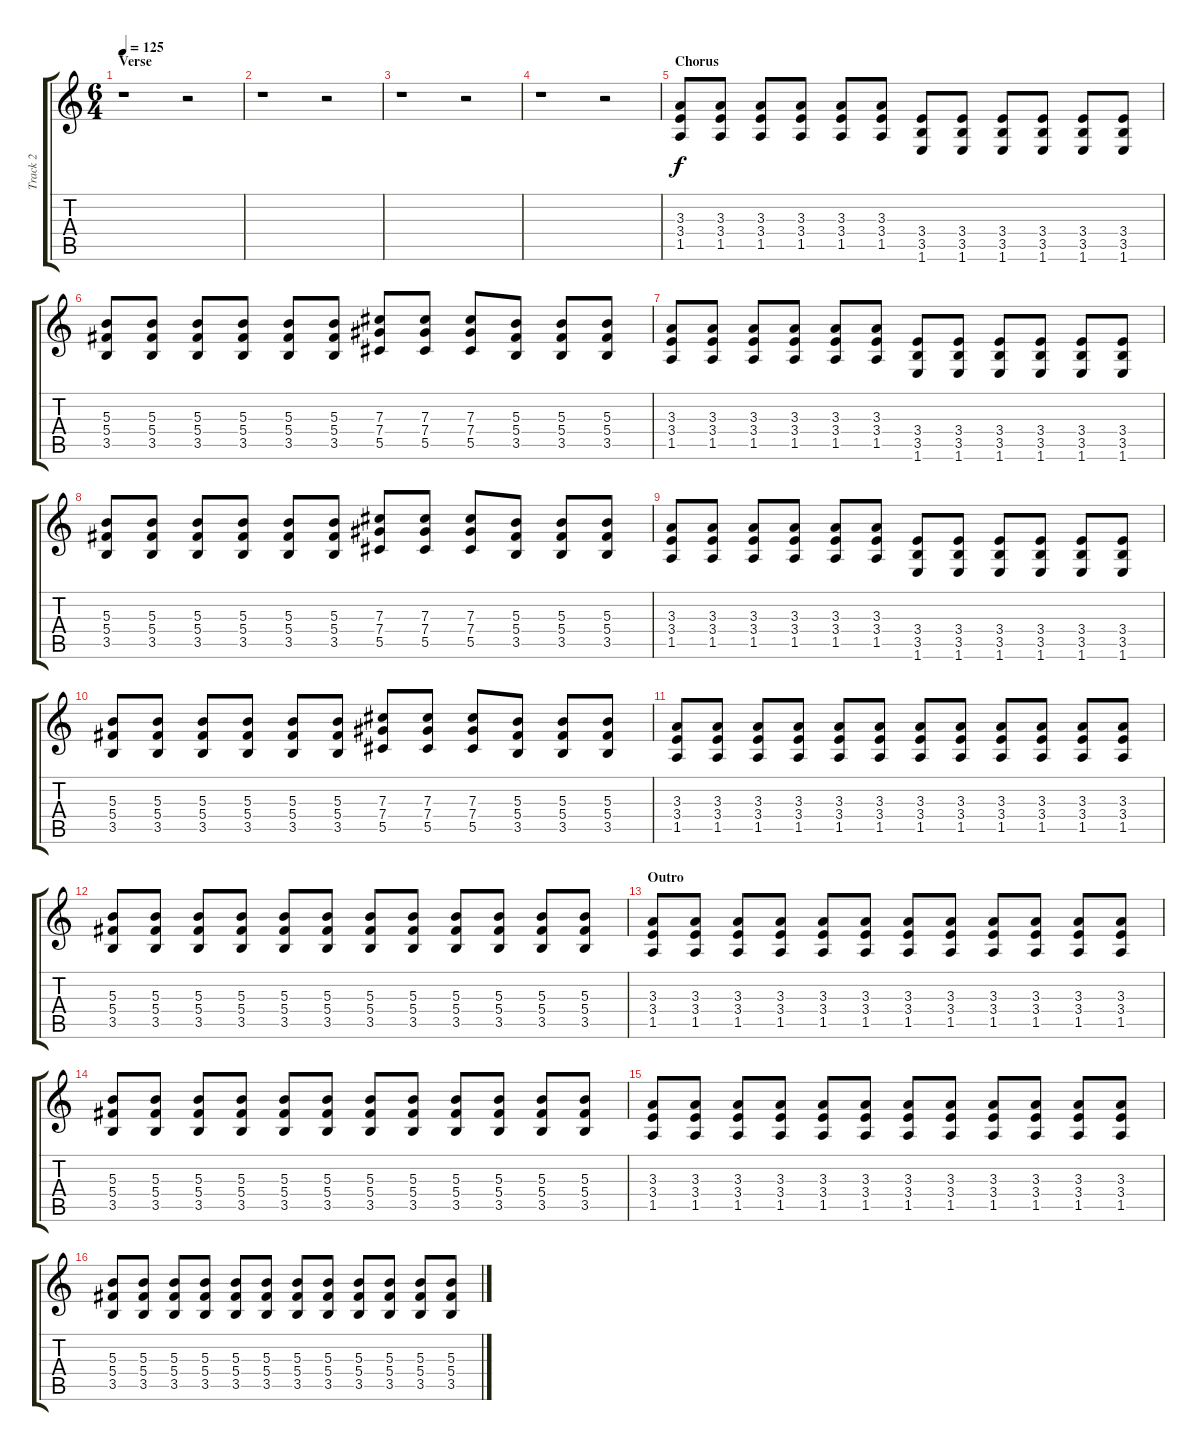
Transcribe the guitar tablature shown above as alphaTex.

\track ("Track 2" "Track 2") {instrument distortionguitar}
\staff {score tabs}
\tuning (Eb4 Bb3 Gb3 Db3 Ab2 Eb2) {hide}
\ts (6 4)
\section ("" "Verse")
\tempo 125
\clef g2
\ks c
r.1{dy f} r.2 |
r.1 r.2 |
r.1 r.2 |
r.1 r.2 |
\section ("" "Chorus")
(3.3 3.4 1.5).8{volume 13} (3.3 3.4 1.5).8 (3.3 3.4 1.5).8 (3.3 3.4 1.5).8 (3.3 3.4 1.5).8 (3.3 3.4 1.5).8 (3.4 3.5 1.6).8 (3.4 3.5 1.6).8 (3.4 3.5 1.6).8 (3.4 3.5 1.6).8 (3.4 3.5 1.6).8 (3.4 3.5 1.6).8 |
(5.3 5.4 3.5).8 (5.3 5.4 3.5).8 (5.3 5.4 3.5).8 (5.3 5.4 3.5).8 (5.3 5.4 3.5).8 (5.3 5.4 3.5).8 (7.3 7.4 5.5).8 (7.3 7.4 5.5).8 (7.3 7.4 5.5).8 (5.3 5.4 3.5).8 (5.3 5.4 3.5).8 (5.3 5.4 3.5).8 |
(3.3 3.4 1.5).8 (3.3 3.4 1.5).8 (3.3 3.4 1.5).8 (3.3 3.4 1.5).8 (3.3 3.4 1.5).8 (3.3 3.4 1.5).8 (3.4 3.5 1.6).8 (3.4 3.5 1.6).8 (3.4 3.5 1.6).8 (3.4 3.5 1.6).8 (3.4 3.5 1.6).8 (3.4 3.5 1.6).8 |
(5.3 5.4 3.5).8 (5.3 5.4 3.5).8 (5.3 5.4 3.5).8 (5.3 5.4 3.5).8 (5.3 5.4 3.5).8 (5.3 5.4 3.5).8 (7.3 7.4 5.5).8 (7.3 7.4 5.5).8 (7.3 7.4 5.5).8 (5.3 5.4 3.5).8 (5.3 5.4 3.5).8 (5.3 5.4 3.5).8 |
(3.3 3.4 1.5).8 (3.3 3.4 1.5).8 (3.3 3.4 1.5).8 (3.3 3.4 1.5).8 (3.3 3.4 1.5).8 (3.3 3.4 1.5).8 (3.4 3.5 1.6).8 (3.4 3.5 1.6).8 (3.4 3.5 1.6).8 (3.4 3.5 1.6).8 (3.4 3.5 1.6).8 (3.4 3.5 1.6).8 |
(5.3 5.4 3.5).8 (5.3 5.4 3.5).8 (5.3 5.4 3.5).8 (5.3 5.4 3.5).8 (5.3 5.4 3.5).8 (5.3 5.4 3.5).8 (7.3 7.4 5.5).8 (7.3 7.4 5.5).8 (7.3 7.4 5.5).8 (5.3 5.4 3.5).8 (5.3 5.4 3.5).8 (5.3 5.4 3.5).8 |
(3.3 3.4 1.5).8 (3.3 3.4 1.5).8 (3.3 3.4 1.5).8 (3.3 3.4 1.5).8 (3.3 3.4 1.5).8 (3.3 3.4 1.5).8 (3.3 3.4 1.5).8 (3.3 3.4 1.5).8 (3.3 3.4 1.5).8 (3.3 3.4 1.5).8 (3.3 3.4 1.5).8 (3.3 3.4 1.5).8 |
(5.3 5.4 3.5).8 (5.3 5.4 3.5).8 (5.3 5.4 3.5).8 (5.3 5.4 3.5).8 (5.3 5.4 3.5).8 (5.3 5.4 3.5).8 (5.3 5.4 3.5).8 (5.3 5.4 3.5).8 (5.3 5.4 3.5).8 (5.3 5.4 3.5).8 (5.3 5.4 3.5).8 (5.3 5.4 3.5).8 |
\section ("" "Outro")
(3.3 3.4 1.5).8 (3.3 3.4 1.5).8 (3.3 3.4 1.5).8 (3.3 3.4 1.5).8 (3.3 3.4 1.5).8 (3.3 3.4 1.5).8 (3.3 3.4 1.5).8 (3.3 3.4 1.5).8 (3.3 3.4 1.5).8 (3.3 3.4 1.5).8 (3.3 3.4 1.5).8 (3.3 3.4 1.5).8 |
(5.3 5.4 3.5).8 (5.3 5.4 3.5).8 (5.3 5.4 3.5).8 (5.3 5.4 3.5).8 (5.3 5.4 3.5).8 (5.3 5.4 3.5).8 (5.3 5.4 3.5).8 (5.3 5.4 3.5).8 (5.3 5.4 3.5).8 (5.3 5.4 3.5).8 (5.3 5.4 3.5).8 (5.3 5.4 3.5).8 |
(3.3 3.4 1.5).8 (3.3 3.4 1.5).8 (3.3 3.4 1.5).8 (3.3 3.4 1.5).8 (3.3 3.4 1.5).8 (3.3 3.4 1.5).8 (3.3 3.4 1.5).8 (3.3 3.4 1.5).8 (3.3 3.4 1.5).8 (3.3 3.4 1.5).8 (3.3 3.4 1.5).8 (3.3 3.4 1.5).8 |
(5.3 5.4 3.5).8 (5.3 5.4 3.5).8 (5.3 5.4 3.5).8 (5.3 5.4 3.5).8 (5.3 5.4 3.5).8 (5.3 5.4 3.5).8 (5.3 5.4 3.5).8 (5.3 5.4 3.5).8 (5.3 5.4 3.5).8 (5.3 5.4 3.5).8 (5.3 5.4 3.5).8 (5.3 5.4 3.5).8
